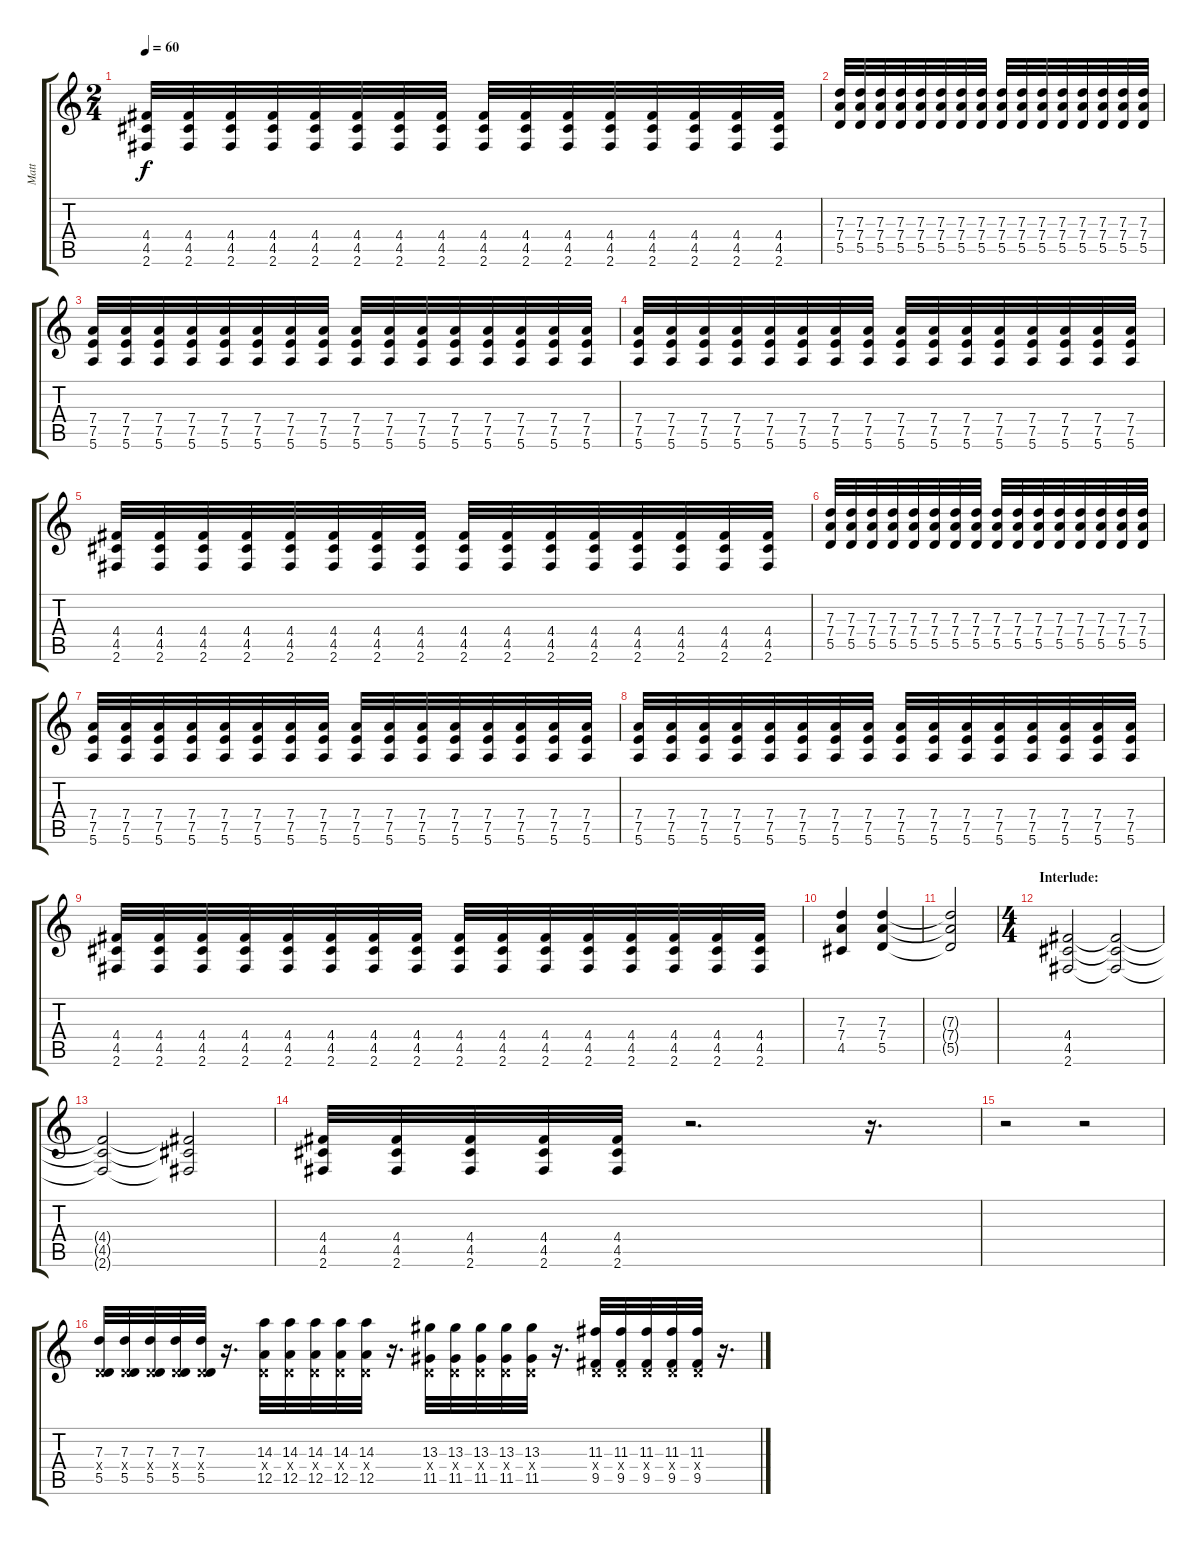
\track ("Matt" "Matt") {instrument distortionguitar}
\staff {score tabs}
\tuning (E4 B3 G3 D3 A2 E2) {hide}
\ts (2 4)
\tempo 60
\clef g2
\ks c
(4.4 4.5 2.6).32{dy f} (4.4 4.5 2.6).32 (4.4 4.5 2.6).32 (4.4 4.5 2.6).32 (4.4 4.5 2.6).32 (4.4 4.5 2.6).32 (4.4 4.5 2.6).32 (4.4 4.5 2.6).32 (4.4 4.5 2.6).32 (4.4 4.5 2.6).32 (4.4 4.5 2.6).32 (4.4 4.5 2.6).32 (4.4 4.5 2.6).32 (4.4 4.5 2.6).32 (4.4 4.5 2.6).32 (4.4 4.5 2.6).32 |
(7.3 7.4 5.5).32 (7.3 7.4 5.5).32 (7.3 7.4 5.5).32 (7.3 7.4 5.5).32 (7.3 7.4 5.5).32 (7.3 7.4 5.5).32 (7.3 7.4 5.5).32 (7.3 7.4 5.5).32 (7.3 7.4 5.5).32 (7.3 7.4 5.5).32 (7.3 7.4 5.5).32 (7.3 7.4 5.5).32 (7.3 7.4 5.5).32 (7.3 7.4 5.5).32 (7.3 7.4 5.5).32 (7.3 7.4 5.5).32 |
(7.4 7.5 5.6).32 (7.4 7.5 5.6).32 (7.4 7.5 5.6).32 (7.4 7.5 5.6).32 (7.4 7.5 5.6).32 (7.4 7.5 5.6).32 (7.4 7.5 5.6).32 (7.4 7.5 5.6).32 (7.4 7.5 5.6).32 (7.4 7.5 5.6).32 (7.4 7.5 5.6).32 (7.4 7.5 5.6).32 (7.4 7.5 5.6).32 (7.4 7.5 5.6).32 (7.4 7.5 5.6).32 (7.4 7.5 5.6).32 |
(7.4 7.5 5.6).32 (7.4 7.5 5.6).32 (7.4 7.5 5.6).32 (7.4 7.5 5.6).32 (7.4 7.5 5.6).32 (7.4 7.5 5.6).32 (7.4 7.5 5.6).32 (7.4 7.5 5.6).32 (7.4 7.5 5.6).32 (7.4 7.5 5.6).32 (7.4 7.5 5.6).32 (7.4 7.5 5.6).32 (7.4 7.5 5.6).32 (7.4 7.5 5.6).32 (7.4 7.5 5.6).32 (7.4 7.5 5.6).32 |
(4.4 4.5 2.6).32 (4.4 4.5 2.6).32 (4.4 4.5 2.6).32 (4.4 4.5 2.6).32 (4.4 4.5 2.6).32 (4.4 4.5 2.6).32 (4.4 4.5 2.6).32 (4.4 4.5 2.6).32 (4.4 4.5 2.6).32 (4.4 4.5 2.6).32 (4.4 4.5 2.6).32 (4.4 4.5 2.6).32 (4.4 4.5 2.6).32 (4.4 4.5 2.6).32 (4.4 4.5 2.6).32 (4.4 4.5 2.6).32 |
(7.3 7.4 5.5).32 (7.3 7.4 5.5).32 (7.3 7.4 5.5).32 (7.3 7.4 5.5).32 (7.3 7.4 5.5).32 (7.3 7.4 5.5).32 (7.3 7.4 5.5).32 (7.3 7.4 5.5).32 (7.3 7.4 5.5).32 (7.3 7.4 5.5).32 (7.3 7.4 5.5).32 (7.3 7.4 5.5).32 (7.3 7.4 5.5).32 (7.3 7.4 5.5).32 (7.3 7.4 5.5).32 (7.3 7.4 5.5).32 |
(7.4 7.5 5.6).32 (7.4 7.5 5.6).32 (7.4 7.5 5.6).32 (7.4 7.5 5.6).32 (7.4 7.5 5.6).32 (7.4 7.5 5.6).32 (7.4 7.5 5.6).32 (7.4 7.5 5.6).32 (7.4 7.5 5.6).32 (7.4 7.5 5.6).32 (7.4 7.5 5.6).32 (7.4 7.5 5.6).32 (7.4 7.5 5.6).32 (7.4 7.5 5.6).32 (7.4 7.5 5.6).32 (7.4 7.5 5.6).32 |
(7.4 7.5 5.6).32 (7.4 7.5 5.6).32 (7.4 7.5 5.6).32 (7.4 7.5 5.6).32 (7.4 7.5 5.6).32 (7.4 7.5 5.6).32 (7.4 7.5 5.6).32 (7.4 7.5 5.6).32 (7.4 7.5 5.6).32 (7.4 7.5 5.6).32 (7.4 7.5 5.6).32 (7.4 7.5 5.6).32 (7.4 7.5 5.6).32 (7.4 7.5 5.6).32 (7.4 7.5 5.6).32 (7.4 7.5 5.6).32 |
(4.4 4.5 2.6).32 (4.4 4.5 2.6).32 (4.4 4.5 2.6).32 (4.4 4.5 2.6).32 (4.4 4.5 2.6).32 (4.4 4.5 2.6).32 (4.4 4.5 2.6).32 (4.4 4.5 2.6).32 (4.4 4.5 2.6).32 (4.4 4.5 2.6).32 (4.4 4.5 2.6).32 (4.4 4.5 2.6).32 (4.4 4.5 2.6).32 (4.4 4.5 2.6).32 (4.4 4.5 2.6).32 (4.4 4.5 2.6).32 |
(7.3 7.4 4.5).4 (7.3 7.4 5.5).4 |
(7.3{t} 7.4{t} 5.5{t}).2 |
\ts (4 4)
\section ("" "Interlude:")
(4.4 4.5 2.6).2 (4.4{t} 4.5{t} 2.6{t}).2 |
(4.4{t} 4.5{t} 2.6{t}).2 (4.4{t} 4.5{t} 2.6{t}).2 |
(4.4 4.5 2.6).32 (4.4 4.5 2.6).32 (4.4 4.5 2.6).32 (4.4 4.5 2.6).32 (4.4 4.5 2.6).32 r.2{d} r.16{d} |
r.2 r.2 |
(7.3 0.4{x} 5.5).32 (7.3 0.4{x} 5.5).32 (7.3 0.4{x} 5.5).32 (7.3 0.4{x} 5.5).32 (7.3 0.4{x} 5.5).32 r.16{d} (14.3 0.4{x} 12.5).32 (14.3 0.4{x} 12.5).32 (14.3 0.4{x} 12.5).32 (14.3 0.4{x} 12.5).32 (14.3 0.4{x} 12.5).32 r.16{d} (13.3 0.4{x} 11.5).32 (13.3 0.4{x} 11.5).32 (13.3 0.4{x} 11.5).32 (13.3 0.4{x} 11.5).32 (13.3 0.4{x} 11.5).32 r.16{d} (11.3 0.4{x} 9.5).32 (11.3 0.4{x} 9.5).32 (11.3 0.4{x} 9.5).32 (11.3 0.4{x} 9.5).32 (11.3 0.4{x} 9.5).32 r.16{d}
